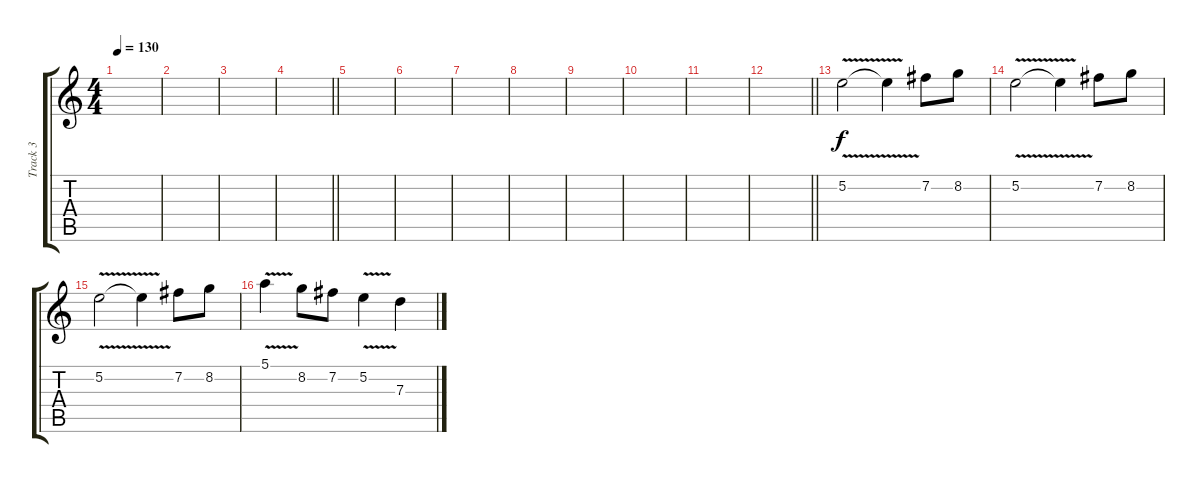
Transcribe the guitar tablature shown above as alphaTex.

\track ("Track 3" "Track 3") {instrument acousticguitarsteel}
\staff {score tabs}
\tuning (E4 B3 G3 D3 A2 E2) {hide}
\ts (4 4)
\tempo 130
\clef g2
\ks c
|
|
|
\barLineRight lightlight
|
|
|
|
|
|
|
|
\barLineRight lightlight
|
5.2{v}.2{volume 16 instrument acousticguitarsteel} 5.2{t}.4 7.2.8 8.2.8 |
5.2{v}.2 5.2{t}.4 7.2.8 8.2.8 |
5.2{v}.2 5.2{t}.4 7.2.8 8.2.8 |
5.1{v}.4 8.2.8 7.2.8 5.2{v}.4 7.3.4
